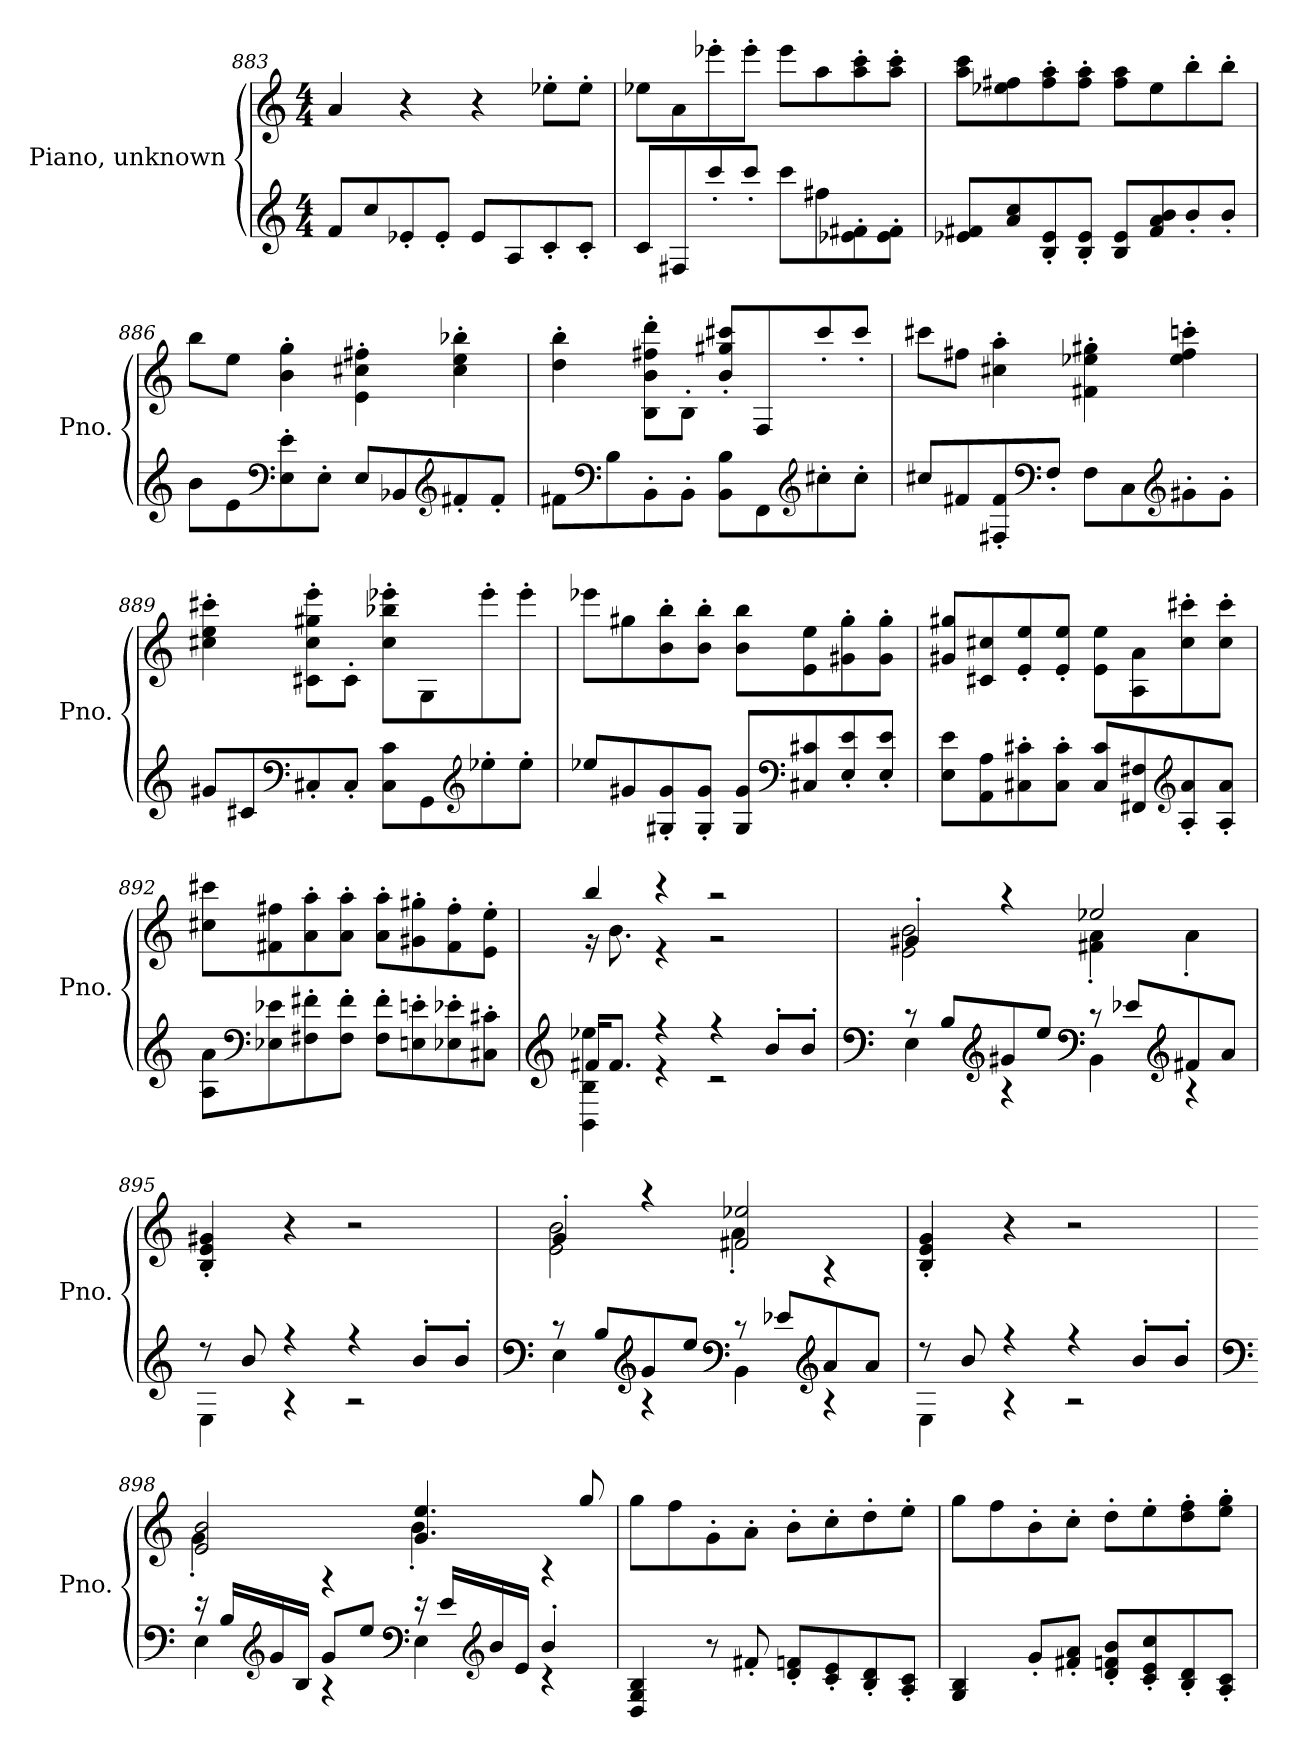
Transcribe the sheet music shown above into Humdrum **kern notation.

**kern	**kern
*part1	*part1
*staff2	*staff1
*I"Piano, unknown	*
*I'Pno.	*
*clefG2	*clefG2
*k[]	*k[]
*M4/4	*M4/4
=883	=883
8f/L	4a/
8cc/	.
8e-X'/	4r
8e-'/J	.
8e-/L	4r
8A/	.
8c'/	8ee-X'\L
8c'/J	8ee-'\J
=884	=884
8c/L	8ee-X\L
8F#X/	8a\
8ccc'/	8eee-X'\
8ccc'/J	8eee-'\J
8ccc\L	8eee-\L
8ff#X\	8aa\
8e-X\' 8f#X\'	8aa\' 8ccc\'
8e-\' 8f#\'J	8aa\' 8ccc\'J
!!LO:LB:g=z
=885	=885
8e-X/ 8f#X/L	8aa\ 8ccc\L
8a/ 8cc/	8ee-X\ 8ff#X\
8B/' 8e-/'	8ff#\' 8aa\'
8B/' 8e-/'J	8ff#\' 8aa\'J
8B/ 8e-/L	8ff#\ 8aa\L
8f#/ 8a/ 8b/	8ee-\
8b'/	8bb'\
8b'/J	8bb'\J
=886	=886
8b\L	8bb\L
8e\	8ee\J
*clefF4	*
8E\' 8e\'	4b\' 4gg\'
8E'\J	.
8E/L	4e\' 4cc#X\' 4ff#X\'
8BB-X/	.
*clefG2	*
8f#X'/	4cc#\' 4ee\' 4bb-X\'
8f#'/J	.
=887	=887
8f#X\L	4dd\' 4bb\'
*clefF4	*
8B\	.
8BB'\	8B\' 8b\' 8ff#X\' 8ddd\'L
8BB'\J	8B'\J
8BB\ 8B\L	8b/' 8gg#X/' 8ccc#X/'L
8FF\	8F/
*clefG2	*
8cc#X'\	8ccc#'/
8cc#'\J	8ccc#'/J
!!LO:LB:g=z
=888	=888
8cc#X/L	8ccc#X\L
8f#X/	8ff#X\J
8F#X/' 8f#/'	4cc#X\' 4aa\'
*clefF4	*
8F#'/J	.
8F#\L	4f#X\' 4ee-X\' 4gg#X\'
8C\	.
*clefG2	*
8g#X'\	4ee-\' 4ff#\' 4cccn\'
8g#'\J	.
=889	=889
8g#X/L	4cc#X\' 4ee\' 4ccc#X\'
8c#X/	.
*clefF4	*
8C#X'/	8c#X\' 8cc#\' 8gg#X\' 8eee\'L
8C#'/J	8c#'\J
8C#\ 8c#\L	8cc#\' 8bb-X\' 8eee-X\'L
8GG\	8G\
*clefG2	*
8ee-X'\	8eee-'\
8ee-'\J	8eee-'\J
!!LO:PB:g=z
=890	=890
8ee-X/L	8eee-X\L
8g#X/	8gg#X\
8G#X/' 8g#/'	8b\' 8bb\'
8G#/' 8g#/'J	8b\' 8bb\'J
8G#/ 8g#/L	8b\ 8bb\L
*clefF4	*
8C#X/ 8c#X/	8e\ 8ee\
8E/' 8e/'	8g#X\' 8gg#\'
8E/' 8e/'J	8g#\' 8gg#\'J
=891	=891
8E\ 8e\L	8g#X/ 8gg#X/L
8AA\ 8A\	8c#X/ 8cc#X/
8C#X\' 8c#X\'	8e/' 8ee/'
8C#\' 8c#\'J	8e/' 8ee/'J
8C#/ 8c#/L	8e\ 8ee\L
8FF#X/ 8F#X/	8A\ 8a\
*clefG2	*
8A/' 8a/'	8cc#\' 8ccc#X\'
8A/' 8a/'J	8cc#\' 8ccc#\'J
=892	=892
8A\ 8a\L	8cc#X\ 8ccc#X\L
*clefF4	*
8E-X\ 8e-X\	8f#X\ 8ff#X\
8F#X\' 8f#X\'	8a\' 8aa\'
8F#\' 8f#\'J	8a\' 8aa\'J
8F#\' 8f#\'L	8a\' 8aa\'L
8En\' 8en\'	8g#X\' 8gg#X\'
8E-X\' 8e-X\'	8f#\' 8ff#\'
8C#X\' 8c#X\'J	8e\' 8ee\'J
!!LO:LB:g=z
=893	=893
*clefG2	*
*^	*^
16f#X/KL	4BB\ 4B\ 4ee-X\	4bb/	16r
8.f#/J	.	.	8.b\
4r	4r	4r	4r
4r	2r	2r	2r
8b'/L	.	.	.
8b'/J	.	.	.
=894	=894	=894	=894
*clefF4	*	*	*
8r	4E\	4g#X'/	2e\ 2b\
8B/L	.	.	.
*clefG2	*	*	*
8g#X/	4r	4r	.
8ee/J	.	.	.
*clefF4	*	*	*
8r	4BB\	2ee-X/	4f#X\' 4a\'
8e-X/L	.	.	.
*clefG2	*	*	*
8f#X/	4r	.	4a'\
8a/J	.	.	.
*	*	*v	*v
=895	=895	=895
8r	4E\	4B/' 4e/' 4g#X/'
8b/	.	.
4r	4r	4r
4r	2r	2r
8b'/L	.	.
8b'/J	.	.
!!LO:LB:g=z
=896	=896	=896
*clefF4	*	*
*	*	*^
8r	4E\	4g'/	2e\ 2b\
8B/L	.	.	.
*clefG2	*	*	*
8g/	4r	4r	.
8ee/J	.	.	.
*clefF4	*	*	*
8r	4BB\	2f#X/ 2ee-X/	4a'\
8e-X/L	.	.	.
*clefG2	*	*	*
8a/	4r	.	4r
8a/J	.	.	.
*	*	*v	*v
=897	=897	=897
8r	4E\	4B/' 4e/' 4g/'
8b/	.	.
4r	4r	4r
4r	2r	2r
8b'/L	.	.
8b'/J	.	.
=898	=898	=898
*clefF4	*	*
*	*	*^
16r	4E\	2e/ 2b/	4g'\
16B/LL	.	.	.
*clefG2	*	*	*
16g/	.	.	.
16B/JJ	.	.	.
8g/L	4r	.	4r
8ee/J	.	.	.
*clefF4	*	*	*
16r	4E\	4.g/ 4.ee/	4b'\
16e/LL	.	.	.
*clefG2	*	*	*
16b/	.	.	.
16e/JJ	.	.	.
4b'/	4r	.	4r
.	.	8gg/	.
*v	*v	*	*
*	*v	*v
!!LO:LB:g=z
=899	=899
4D/ 4G/ 4B/	8gg\L
.	8ff\
8r	8g'\
8f#X'/	8a'\J
8d/' 8fn/'L	8b'\L
8c/' 8e/'	8cc'\
8B/' 8d/'	8dd'\
8A/' 8c/'J	8ee'\J
=900	=900
4G/ 4B/	8gg\L
.	8ff\
8g'/L	8b'\
8f#X/' 8a/'J	8cc'\J
8d/' 8fn/' 8b/'L	8dd'\L
8c/' 8e/' 8cc/'	8ee'\
8B/' 8d/'	8dd\' 8ff\'
8A/' 8c/'J	8ee\' 8gg\'J
=	=
*-	*-
